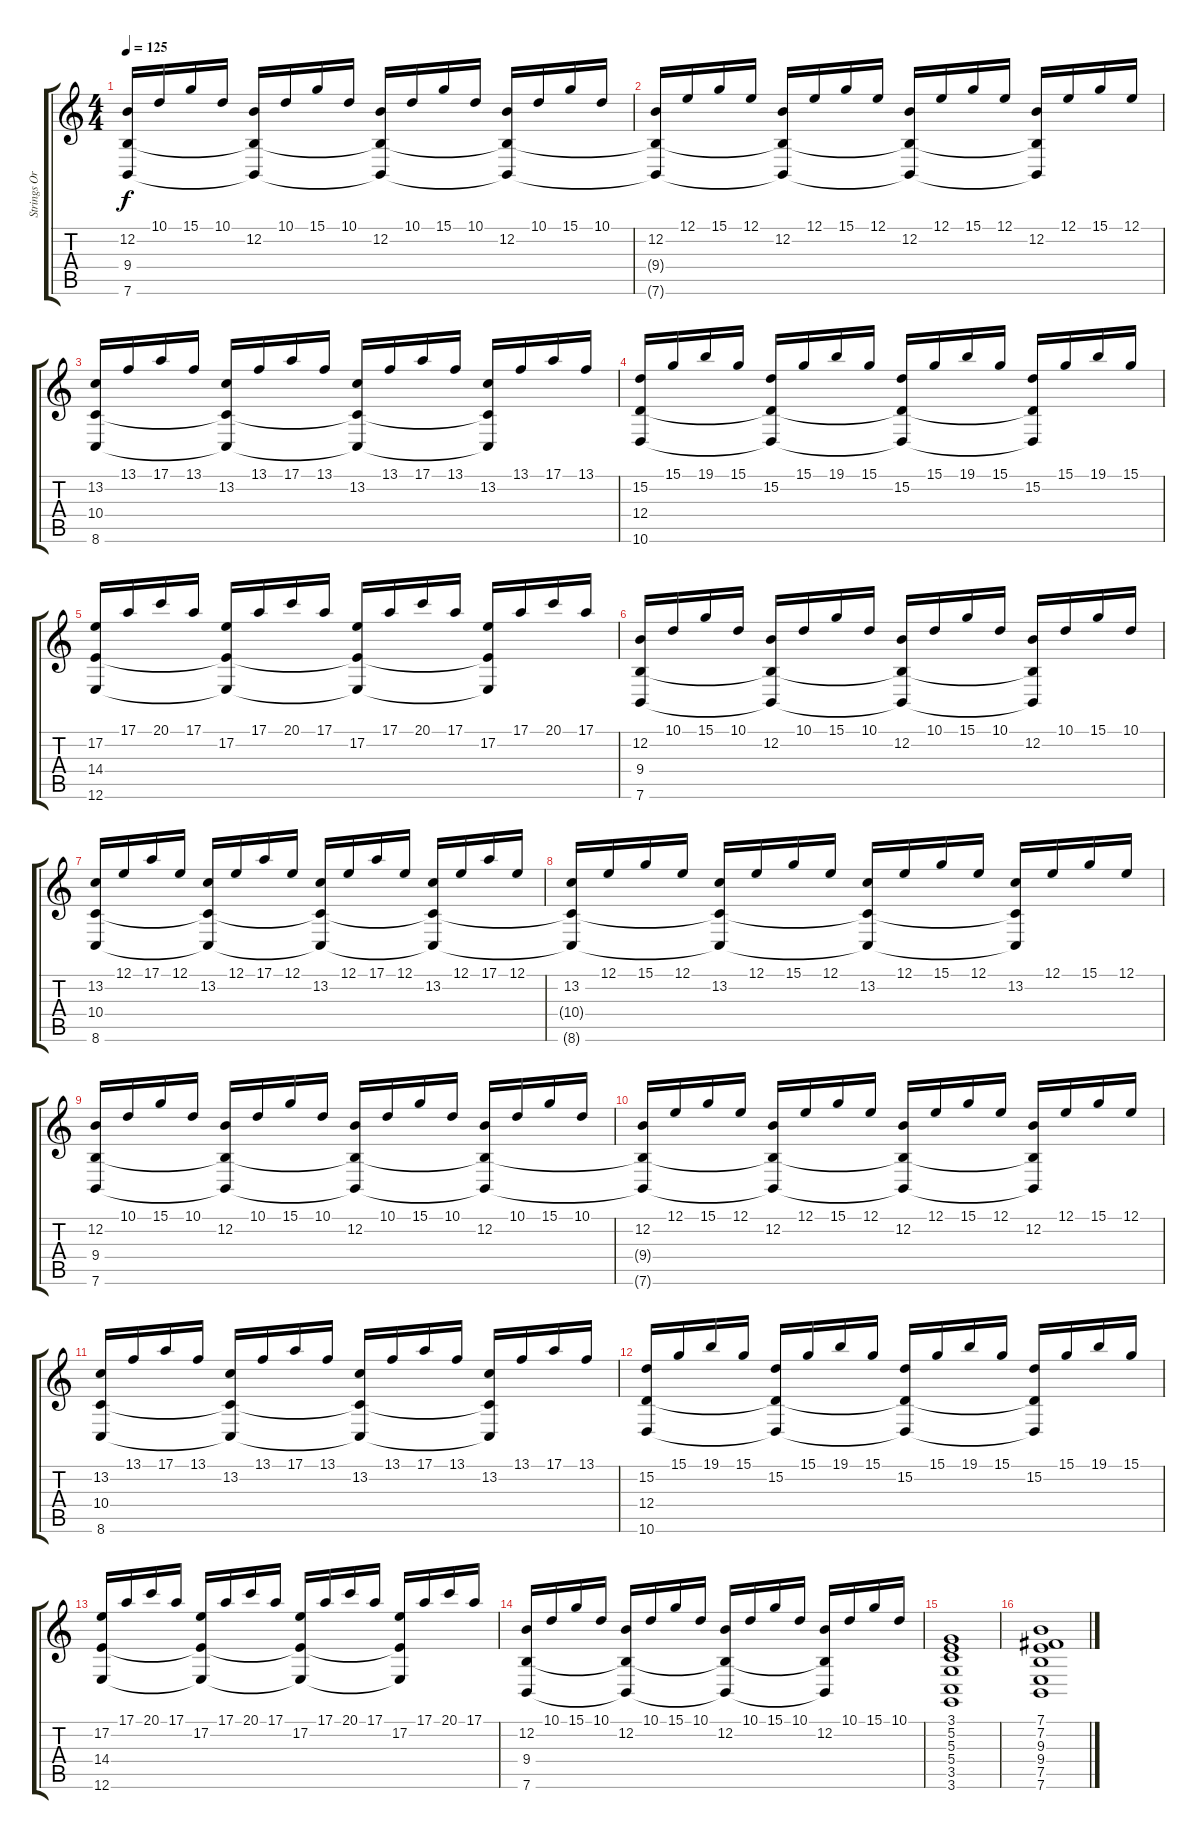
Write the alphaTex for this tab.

\track ("Strings Orchestra" "Strings Or") {instrument stringensemble2}
\staff {score tabs}
\tuning (E4 B3 G3 D3 A2 E2) {hide}
\ts (4 4)
\tempo 125
\clef g2
\ks c
(12.2 9.4 7.6).16{dy f} 10.1.16 15.1.16 10.1.16 (12.2 9.4{t} 7.6{t}).16 10.1.16 15.1.16 10.1.16 (12.2 9.4{t} 7.6{t}).16 10.1.16 15.1.16 10.1.16 (12.2 9.4{t} 7.6{t}).16 10.1.16 15.1.16 10.1.16 |
(12.2 9.4{t} 7.6{t}).16 12.1.16 15.1.16 12.1.16 (12.2 9.4{t} 7.6{t}).16 12.1.16 15.1.16 12.1.16 (12.2 9.4{t} 7.6{t}).16 12.1.16 15.1.16 12.1.16 (12.2 9.4{t} 7.6{t}).16 12.1.16 15.1.16 12.1.16 |
(13.2 10.4 8.6).16 13.1.16 17.1.16 13.1.16 (13.2 10.4{t} 8.6{t}).16 13.1.16 17.1.16 13.1.16 (13.2 10.4{t} 8.6{t}).16 13.1.16 17.1.16 13.1.16 (13.2 10.4{t} 8.6{t}).16 13.1.16 17.1.16 13.1.16 |
(15.2 12.4 10.6).16 15.1.16 19.1.16 15.1.16 (15.2 12.4{t} 10.6{t}).16 15.1.16 19.1.16 15.1.16 (15.2 12.4{t} 10.6{t}).16 15.1.16 19.1.16 15.1.16 (15.2 12.4{t} 10.6{t}).16 15.1.16 19.1.16 15.1.16 |
(17.2 14.4 12.6).16 17.1.16 20.1.16 17.1.16 (17.2 14.4{t} 12.6{t}).16 17.1.16 20.1.16 17.1.16 (17.2 14.4{t} 12.6{t}).16 17.1.16 20.1.16 17.1.16 (17.2 14.4{t} 12.6{t}).16 17.1.16 20.1.16 17.1.16 |
(12.2 9.4 7.6).16 10.1.16 15.1.16 10.1.16 (12.2 9.4{t} 7.6{t}).16 10.1.16 15.1.16 10.1.16 (12.2 9.4{t} 7.6{t}).16 10.1.16 15.1.16 10.1.16 (12.2 9.4{t} 7.6{t}).16 10.1.16 15.1.16 10.1.16 |
(13.2 10.4 8.6).16 12.1.16 17.1.16 12.1.16 (13.2 10.4{t} 8.6{t}).16 12.1.16 17.1.16 12.1.16 (13.2 10.4{t} 8.6{t}).16 12.1.16 17.1.16 12.1.16 (13.2 10.4{t} 8.6{t}).16 12.1.16 17.1.16 12.1.16 |
(13.2 10.4{t} 8.6{t}).16 12.1.16 15.1.16 12.1.16 (13.2 10.4{t} 8.6{t}).16 12.1.16 15.1.16 12.1.16 (13.2 10.4{t} 8.6{t}).16 12.1.16 15.1.16 12.1.16 (13.2 10.4{t} 8.6{t}).16 12.1.16 15.1.16 12.1.16 |
(12.2 9.4 7.6).16 10.1.16 15.1.16 10.1.16 (12.2 9.4{t} 7.6{t}).16 10.1.16 15.1.16 10.1.16 (12.2 9.4{t} 7.6{t}).16 10.1.16 15.1.16 10.1.16 (12.2 9.4{t} 7.6{t}).16 10.1.16 15.1.16 10.1.16 |
(12.2 9.4{t} 7.6{t}).16 12.1.16 15.1.16 12.1.16 (12.2 9.4{t} 7.6{t}).16 12.1.16 15.1.16 12.1.16 (12.2 9.4{t} 7.6{t}).16 12.1.16 15.1.16 12.1.16 (12.2 9.4{t} 7.6{t}).16 12.1.16 15.1.16 12.1.16 |
(13.2 10.4 8.6).16 13.1.16 17.1.16 13.1.16 (13.2 10.4{t} 8.6{t}).16 13.1.16 17.1.16 13.1.16 (13.2 10.4{t} 8.6{t}).16 13.1.16 17.1.16 13.1.16 (13.2 10.4{t} 8.6{t}).16 13.1.16 17.1.16 13.1.16 |
(15.2 12.4 10.6).16 15.1.16 19.1.16 15.1.16 (15.2 12.4{t} 10.6{t}).16 15.1.16 19.1.16 15.1.16 (15.2 12.4{t} 10.6{t}).16 15.1.16 19.1.16 15.1.16 (15.2 12.4{t} 10.6{t}).16 15.1.16 19.1.16 15.1.16 |
(17.2 14.4 12.6).16 17.1.16 20.1.16 17.1.16 (17.2 14.4{t} 12.6{t}).16 17.1.16 20.1.16 17.1.16 (17.2 14.4{t} 12.6{t}).16 17.1.16 20.1.16 17.1.16 (17.2 14.4{t} 12.6{t}).16 17.1.16 20.1.16 17.1.16 |
(12.2 9.4 7.6).16 10.1.16 15.1.16 10.1.16 (12.2 9.4{t} 7.6{t}).16 10.1.16 15.1.16 10.1.16 (12.2 9.4{t} 7.6{t}).16 10.1.16 15.1.16 10.1.16 (12.2 9.4{t} 7.6{t}).16 10.1.16 15.1.16 10.1.16 |
(3.1 5.2 5.3 5.4 3.5 3.6).1 |
(7.1 7.2 9.3 9.4 7.5 7.6).1
